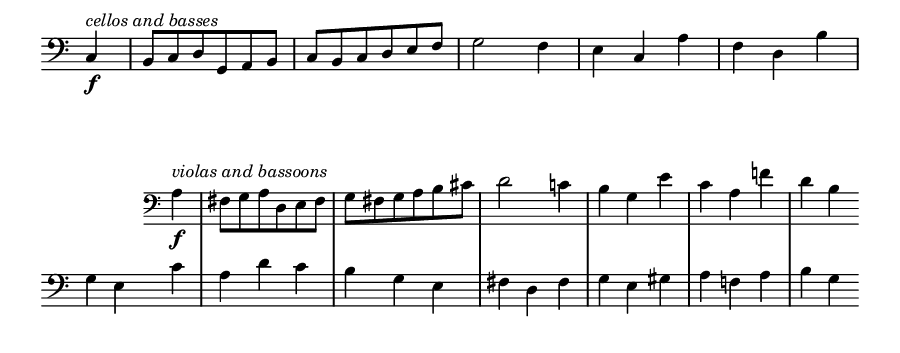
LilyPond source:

\version "2.24.0"
\include "../template-1.ly"

#(set! paper-alist (cons '("my size" . (cons (* 6 in) (* 3 in))) paper-alist))

#(set-global-staff-size 15)

\paper {
  #(set-paper-size "my size" )
}

\layout {
  \context {
    \Staff
    \remove "Time_signature_engraver"
  }
}

circle =
  \once \override NoteHead.stencil = #(lambda (grob)
                                      (let* ((note (ly:note-head::print grob))
                                             (combo-stencil (ly:stencil-add
                                                             note
                                                             (circle-stencil note 0.1 0.8))))
                                        (ly:make-stencil (ly:stencil-expr combo-stencil)
                                          (ly:stencil-extent note X)
                                          (ly:stencil-extent note Y))))

global = {
  \key c \major
  \time 3/4
  \partial 4
}

right = \relative c {
  \clef bass
  \global
  \setAnalysisBracket #blue
  \set Timing.beamExceptions = #'()
  \set Timing.baseMoment = #(ly:make-moment 1/4)
  \set Timing.beatStructure = #'(3)
  c4 \f ^\markup \italic { cellos and basses }
  b8 c d g, a b
  c b c d e f
  g2 f4
  e c a'
  f d b' \break
  \overrideProperty Score.NonMusicalPaperColumn.line-break-system-details
            #'((Y-offset . 20))
  g e
  << { c'
       a d c
       b g e
       fis d fis
       g e gis
       a f! a
       b g }
     \new Staff \with {
       alignAboveContext = #"right"
     }{
      \clef bass
      \once \override TextScript.padding = #2.0
      a4 \f ^\markup \italic { violas and bassoons }
      fis8 g a d, e fis
      g fis g a b cis
      d2 c!4
      b g e'
      c a f'!
      d b
  } >>
}

\score {
  \new StaffGroup
  <<
    \new Staff = "right" \with {
      midiInstrument = "acoustic grand"
      instrumentName = " "
    } \right
  >>

  \layout { }
  \midi {
    \tempo 2.=80
  }
}
